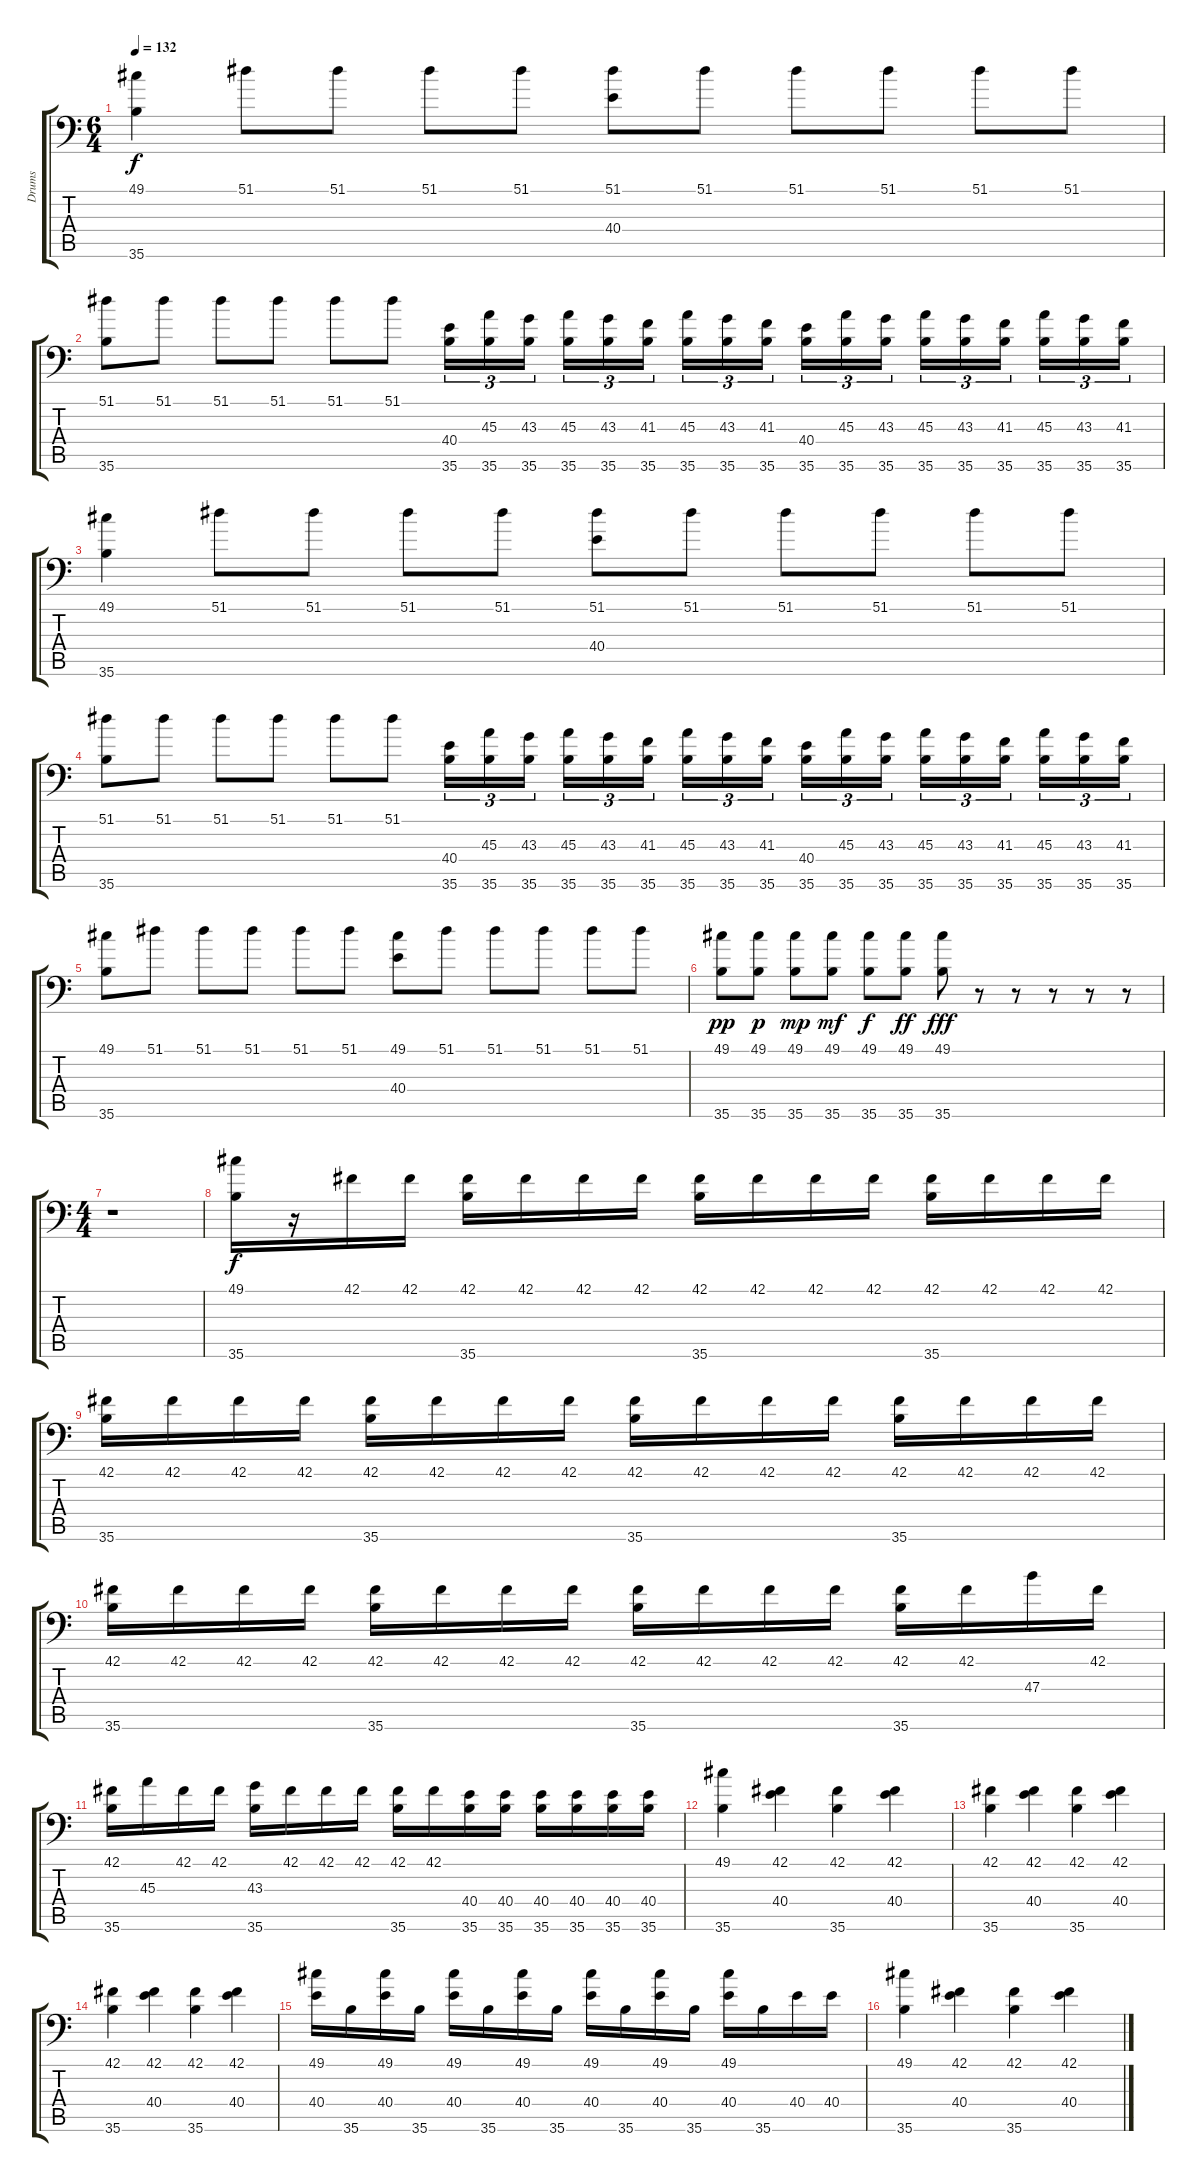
\track ("Drums" "Drums") {instrument acousticgrandpiano}
\staff {score tabs}
\tuning (C-1 C-1 C-1 C-1 C-1 C-1) {hide}
\ts (6 4)
\tempo 132
\clef f4
\ks c
(49.1 35.6).4{dy f} 51.1.8 51.1.8 51.1.8 51.1.8 (51.1 40.4).8 51.1.8 51.1.8 51.1.8 51.1.8 51.1.8 |
(51.1 35.6).8 51.1.8 51.1.8 51.1.8 51.1.8 51.1.8 (40.4 35.6).16{tu (3 2)} (45.3 35.6).16{tu (3 2)} (43.3 35.6).16{tu (3 2)} (45.3 35.6).16{tu (3 2)} (43.3 35.6).16{tu (3 2)} (41.3 35.6).16{tu (3 2)} (45.3 35.6).16{tu (3 2)} (43.3 35.6).16{tu (3 2)} (41.3 35.6).16{tu (3 2)} (40.4 35.6).16{tu (3 2)} (45.3 35.6).16{tu (3 2)} (43.3 35.6).16{tu (3 2)} (45.3 35.6).16{tu (3 2)} (43.3 35.6).16{tu (3 2)} (41.3 35.6).16{tu (3 2)} (45.3 35.6).16{tu (3 2)} (43.3 35.6).16{tu (3 2)} (41.3 35.6).16{tu (3 2)} |
(49.1 35.6).4 51.1.8 51.1.8 51.1.8 51.1.8 (51.1 40.4).8 51.1.8 51.1.8 51.1.8 51.1.8 51.1.8 |
(51.1 35.6).8 51.1.8 51.1.8 51.1.8 51.1.8 51.1.8 (40.4 35.6).16{tu (3 2)} (45.3 35.6).16{tu (3 2)} (43.3 35.6).16{tu (3 2)} (45.3 35.6).16{tu (3 2)} (43.3 35.6).16{tu (3 2)} (41.3 35.6).16{tu (3 2)} (45.3 35.6).16{tu (3 2)} (43.3 35.6).16{tu (3 2)} (41.3 35.6).16{tu (3 2)} (40.4 35.6).16{tu (3 2)} (45.3 35.6).16{tu (3 2)} (43.3 35.6).16{tu (3 2)} (45.3 35.6).16{tu (3 2)} (43.3 35.6).16{tu (3 2)} (41.3 35.6).16{tu (3 2)} (45.3 35.6).16{tu (3 2)} (43.3 35.6).16{tu (3 2)} (41.3 35.6).16{tu (3 2)} |
(49.1 35.6).8 51.1.8 51.1.8 51.1.8 51.1.8 51.1.8 (49.1 40.4).8 51.1.8 51.1.8 51.1.8 51.1.8 51.1.8 |
(49.1 35.6).8{dy pp} (49.1 35.6).8{dy p} (49.1 35.6).8{dy mp} (49.1 35.6).8{dy mf} (49.1 35.6).8{dy f} (49.1 35.6).8{dy ff} (49.1 35.6).8{dy fff} r.8 r.8 r.8 r.8 r.8 |
\ts (4 4)
r.1 |
(49.1 35.6).16{dy f} r.16 42.1.16 42.1.16 (42.1 35.6).16 42.1.16 42.1.16 42.1.16 (42.1 35.6).16 42.1.16 42.1.16 42.1.16 (42.1 35.6).16 42.1.16 42.1.16 42.1.16 |
(42.1 35.6).16 42.1.16 42.1.16 42.1.16 (42.1 35.6).16 42.1.16 42.1.16 42.1.16 (42.1 35.6).16 42.1.16 42.1.16 42.1.16 (42.1 35.6).16 42.1.16 42.1.16 42.1.16 |
(42.1 35.6).16 42.1.16 42.1.16 42.1.16 (42.1 35.6).16 42.1.16 42.1.16 42.1.16 (42.1 35.6).16 42.1.16 42.1.16 42.1.16 (42.1 35.6).16 42.1.16 47.3.16 42.1.16 |
(42.1 35.6).16 45.3.16 42.1.16 42.1.16 (43.3 35.6).16 42.1.16 42.1.16 42.1.16 (42.1 35.6).16 42.1.16 (40.4 35.6).16 (40.4 35.6).16 (40.4 35.6).16 (40.4 35.6).16 (40.4 35.6).16 (40.4 35.6).16 |
(49.1 35.6).4 (42.1 40.4).4 (42.1 35.6).4 (42.1 40.4).4 |
(42.1 35.6).4 (42.1 40.4).4 (42.1 35.6).4 (42.1 40.4).4 |
(42.1 35.6).4 (42.1 40.4).4 (42.1 35.6).4 (42.1 40.4).4 |
(49.1 40.4).16 35.6.16 (49.1 40.4).16 35.6.16 (49.1 40.4).16 35.6.16 (49.1 40.4).16 35.6.16 (49.1 40.4).16 35.6.16 (49.1 40.4).16 35.6.16 (49.1 40.4).16 35.6.16 40.4.16 40.4.16 |
(49.1 35.6).4 (42.1 40.4).4 (42.1 35.6).4 (42.1 40.4).4
